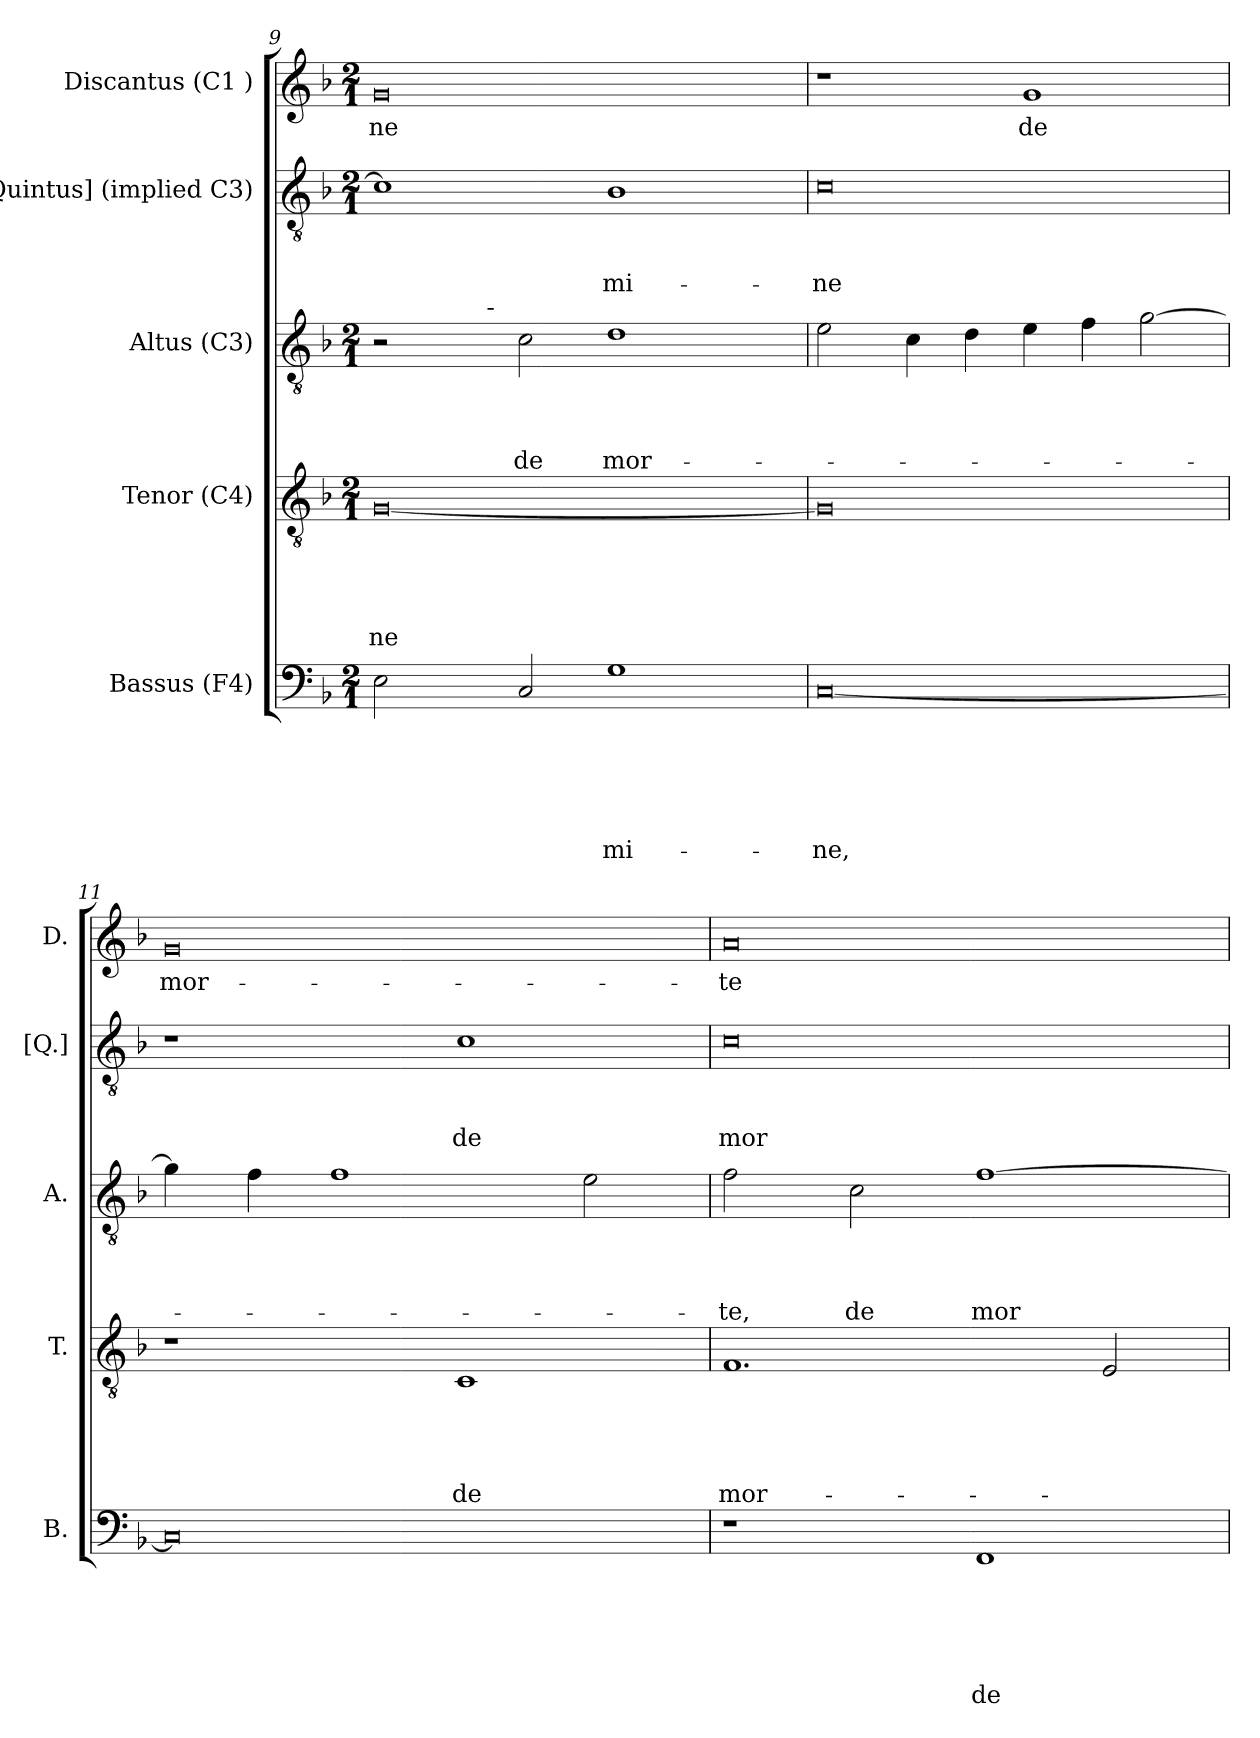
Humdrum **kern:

**kern	**text	**text	**text	**text	**text	**text	**kern	**text	**text	**text	**text	**text	**kern	**text	**text	**text	**text	**kern	**text	**text	**text	**kern	**text
*part5	*part5	*part5	*part5	*part5	*part5	*part5	*part4	*part4	*part4	*part4	*part4	*part4	*part3	*part3	*part3	*part3	*part3	*part2	*part2	*part2	*part2	*part1	*part1
*staff5	*staff5	*staff5	*staff5	*staff5	*staff5	*staff5	*staff4	*staff4	*staff4	*staff4	*staff4	*staff4	*staff3	*staff3	*staff3	*staff3	*staff3	*staff2	*staff2	*staff2	*staff2	*staff1	*staff1
*I"Bassus (F4)	*	*	*	*	*	*	*I"Tenor (C4)	*	*	*	*	*	*I"Altus (C3)	*	*	*	*	*I"[Quintus] (implied C3)	*	*	*	*I"Discantus (C1 )	*
*I'B.	*	*	*	*	*	*	*I'T.	*	*	*	*	*	*I'A.	*	*	*	*	*I'[Q.]	*	*	*	*I'D.	*
!!LO:LB:g=z
*clefF4	*	*	*	*	*	*	*clefGv2	*	*	*	*	*	*clefGv2	*	*	*	*	*clefGv2	*	*	*	*clefG2	*
*k[b-]	*	*	*	*	*	*	*k[b-]	*	*	*	*	*	*k[b-]	*	*	*	*	*k[b-]	*	*	*	*k[b-]	*
*F:	*	*	*	*	*	*	*F:	*	*	*	*	*	*F:	*	*	*	*	*F:	*	*	*	*F:	*
*M2/1	*	*	*	*	*	*	*M2/1	*	*	*	*	*	*M2/1	*	*	*	*	*M2/1	*	*	*	*M2/1	*
=9	=9	=9	=9	=9	=9	=9	=9	=9	=9	=9	=9	=9	=9	=9	=9	=9	=9	=9	=9	=9	=9	=9	=9
!	!	!	!	!	!	!	!	!	!	!	!	!LO:LY:b	!	!	!	!	!	!	!	!	!	!	!LO:LY:b:rj
*	*	*	*	*	*	*	*	*	*	*	*	*	*^	*	*	*	*	*	*	*	*	*	*
2E\	.	.	.	.	.	.	[<0G	.	.	.	.	-ne	2r	4ryy	.	.	.	.	1c]	.	.	.	0g	-ne
.	.	.	.	.	.	.	.	.	.	.	.	.	.	8ryy	.	.	.	.	.	.	.	.	.	.
.	.	.	.	.	.	.	.	.	.	.	.	.	.	32ryy	.	.	.	.	.	.	.	.	.	.
!	!	!	!	!	!	!	!	!	!	!	!	!	!	!LO:TX:a:t=-	!	!	!	!	!	!	!	!	!	!
.	.	.	.	.	.	.	.	.	.	.	.	.	.	1ryy	.	.	.	.	.	.	.	.	.	.
!	!	!	!	!	!	!	!	!	!	!	!	!	!	!	!	!	!	!LO:LY:b	!	!	!	!	!	!
2C/	.	.	.	.	.	.	.	.	.	.	.	.	2c\	.	.	.	.	de	.	.	.	.	.	.
!	!	!	!	!	!	!LO:LY:b	!	!	!	!	!	!	!	!	!	!	!	!LO:LY:b	!	!	!	!LO:LY:b	!	!
1G	.	.	.	.	.	-mi-	.	.	.	.	.	.	1d	.	.	.	.	mor-	1B-	.	.	-mi-	.	.
.	.	.	.	.	.	.	.	.	.	.	.	.	.	2ryy	.	.	.	.	.	.	.	.	.	.
.	.	.	.	.	.	.	.	.	.	.	.	.	.	16.ryy	.	.	.	.	.	.	.	.	.	.
=10	=10	=10	=10	=10	=10	=10	=10	=10	=10	=10	=10	=10	=10	=10	=10	=10	=10	=10	=10	=10	=10	=10	=10	=10
!	!	!	!	!	!	!LO:LY:b	!	!	!	!	!	!	!	!	!	!	!	!	!	!	!	!LO:LY:b:rj	!	!
*	*	*	*	*	*	*	*	*	*	*	*	*	*v	*v	*	*	*	*	*	*	*	*	*	*
[<0C	.	.	.	.	.	-ne,	0G]	.	.	.	.	.	2e\	.	.	.	.	0c	.	.	-ne	1r	.
.	.	.	.	.	.	.	.	.	.	.	.	.	4c\	.	.	.	.	.	.	.	.	.	.
.	.	.	.	.	.	.	.	.	.	.	.	.	4d\	.	.	.	.	.	.	.	.	.	.
!	!	!	!	!	!	!	!	!	!	!	!	!	!	!	!	!	!	!	!	!	!	!	!LO:LY:b
.	.	.	.	.	.	.	.	.	.	.	.	.	4e\	.	.	.	.	.	.	.	.	1g	de
.	.	.	.	.	.	.	.	.	.	.	.	.	4f\	.	.	.	.	.	.	.	.	.	.
.	.	.	.	.	.	.	.	.	.	.	.	.	[>2g\	.	.	.	.	.	.	.	.	.	.
=11	=11	=11	=11	=11	=11	=11	=11	=11	=11	=11	=11	=11	=11	=11	=11	=11	=11	=11	=11	=11	=11	=11	=11
!	!	!	!	!	!	!	!	!	!	!	!	!	!	!	!	!	!	!	!	!	!	!	!LO:LY:b
0C]	.	.	.	.	.	.	1r	.	.	.	.	.	4g\]	.	.	.	.	1r	.	.	.	0g	mor-
.	.	.	.	.	.	.	.	.	.	.	.	.	4f\	.	.	.	.	.	.	.	.	.	.
.	.	.	.	.	.	.	.	.	.	.	.	.	1f	.	.	.	.	.	.	.	.	.	.
!	!	!	!	!	!	!	!	!	!	!	!	!LO:LY:b	!	!	!	!	!	!	!	!	!LO:LY:b	!	!
.	.	.	.	.	.	.	1C	.	.	.	.	de	.	.	.	.	.	1c	.	.	de	.	.
.	.	.	.	.	.	.	.	.	.	.	.	.	2e\	.	.	.	.	.	.	.	.	.	.
=12	=12	=12	=12	=12	=12	=12	=12	=12	=12	=12	=12	=12	=12	=12	=12	=12	=12	=12	=12	=12	=12	=12	=12
!	!	!	!	!	!	!	!	!	!	!	!	!LO:LY:b	!	!	!	!	!LO:LY:b	!	!	!	!LO:LY:b	!	!LO:LY:b:rj
1r	.	.	.	.	.	.	1.F	.	.	.	.	mor-	2f\	.	.	.	-te,	0c	.	.	mor-	0a	-te
!	!	!	!	!	!	!	!	!	!	!	!	!	!	!	!	!	!LO:LY:b	!	!	!	!	!	!
.	.	.	.	.	.	.	.	.	.	.	.	.	2c\	.	.	.	de	.	.	.	.	.	.
!	!	!	!	!	!	!LO:LY:b	!	!	!	!	!	!	!	!	!	!	!LO:LY:b	!	!	!	!	!	!
1FF	.	.	.	.	.	de	.	.	.	.	.	.	[>1f	.	.	.	mor-	.	.	.	.	.	.
.	.	.	.	.	.	.	2E/	.	.	.	.	.	.	.	.	.	.	.	.	.	.	.	.
=	=	=	=	=	=	=	=	=	=	=	=	=	=	=	=	=	=	=	=	=	=	=	=
*-	*-	*-	*-	*-	*-	*-	*-	*-	*-	*-	*-	*-	*-	*-	*-	*-	*-	*-	*-	*-	*-	*-	*-
